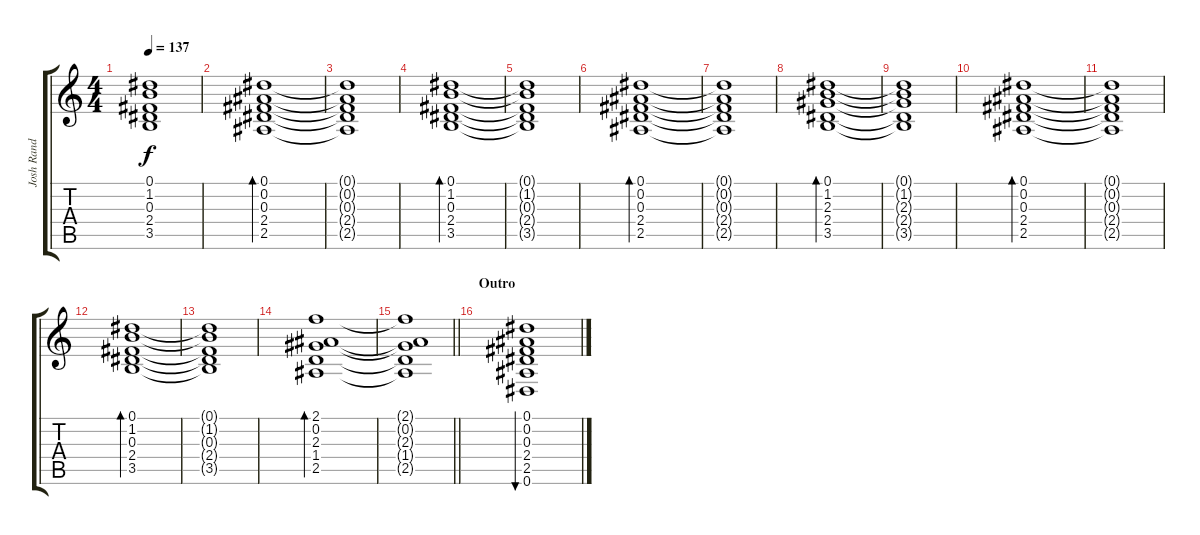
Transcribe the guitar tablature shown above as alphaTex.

\track ("Josh Rand (Clean)" "Josh Rand ") {instrument electricguitarjazz}
\staff {score tabs}
\tuning (Eb4 Bb3 Gb3 Db3 Ab2 Eb2) {hide}
\ts (4 4)
\tempo 137
\clef g2
\ks c
(0.1{t} 1.2{t} 0.3{t} 2.4{t} 3.5{t}).1{dy f} |
(0.1 0.2 0.3 2.4 2.5).1{bd 240} |
(0.1{t} 0.2{t} 0.3{t} 2.4{t} 2.5{t}).1 |
(0.1 1.2 0.3 2.4 3.5).1{bd 240} |
(0.1{t} 1.2{t} 0.3{t} 2.4{t} 3.5{t}).1 |
(0.1 0.2 0.3 2.4 2.5).1{bd 240} |
(0.1{t} 0.2{t} 0.3{t} 2.4{t} 2.5{t}).1 |
(0.1 1.2 2.3 2.4 3.5).1{bd 240} |
(0.1{t} 1.2{t} 2.3{t} 2.4{t} 3.5{t}).1 |
(0.1 0.2 0.3 2.4 2.5).1{bd 240} |
(0.1{t} 0.2{t} 0.3{t} 2.4{t} 2.5{t}).1 |
(0.1 1.2 0.3 2.4 3.5).1{bd 240} |
(0.1{t} 1.2{t} 0.3{t} 2.4{t} 3.5{t}).1 |
(2.1 0.2 2.3 1.4 2.5).1{bd 240} |
\barLineRight lightlight
(2.1{t} 0.2{t} 2.3{t} 1.4{t} 2.5{t}).1 |
\section ("" "Outro")
(0.1 0.2 0.3 2.4 2.5 0.6).1{bu 240}
